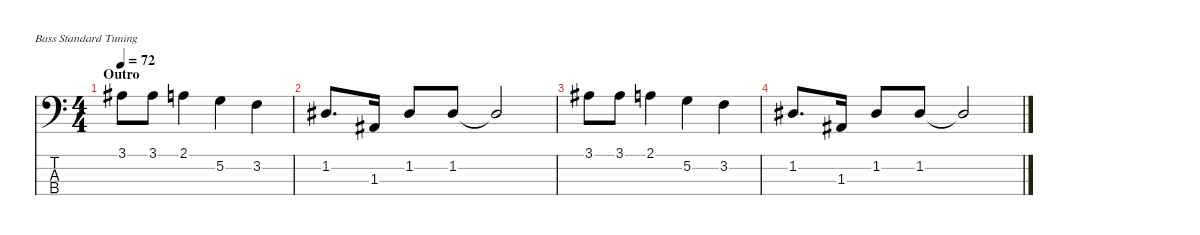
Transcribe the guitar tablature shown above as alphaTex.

\defaultSystemsLayout 4
\hideDynamics
\bracketExtendMode nobrackets
\singleTrackTrackNamePolicy hidden
\multiTrackTrackNamePolicy hidden
\otherSystemsTrackNameOrientation horizontal
\track ("Rick Danko" "el.bs.") {instrument electricbassfinger}
\staff {score tabs}
\tuning (G2 D2 A1 E1)
\ts (4 4)
\beaming (8 2 2 2 2)
\section ("" "Outro")
\tempo 72
\clef f4
\ks c
3.1{acc #}.8{dy f beam Down} 3.1{acc #}.8{beam Down} 2.1.4{beam Down} 5.2.4{beam Down} 3.2.4{beam Down} |
1.2{acc #}.8{d beam Up} 1.3{acc #}.16{beam Up} 1.2{acc #}.8{beam Up} 1.2{acc #}.8{beam Up} 1.2{t acc #}.2{beam Up} |
3.1{acc #}.8{beam Down} 3.1{acc #}.8{beam Down} 2.1.4{beam Down} 5.2.4{beam Down} 3.2.4{beam Down} |
1.2{acc #}.8{d beam Up} 1.3{acc #}.16{beam Up} 1.2{acc #}.8{beam Up} 1.2{acc #}.8{beam Up} 1.2{t acc #}.2{beam Up}
